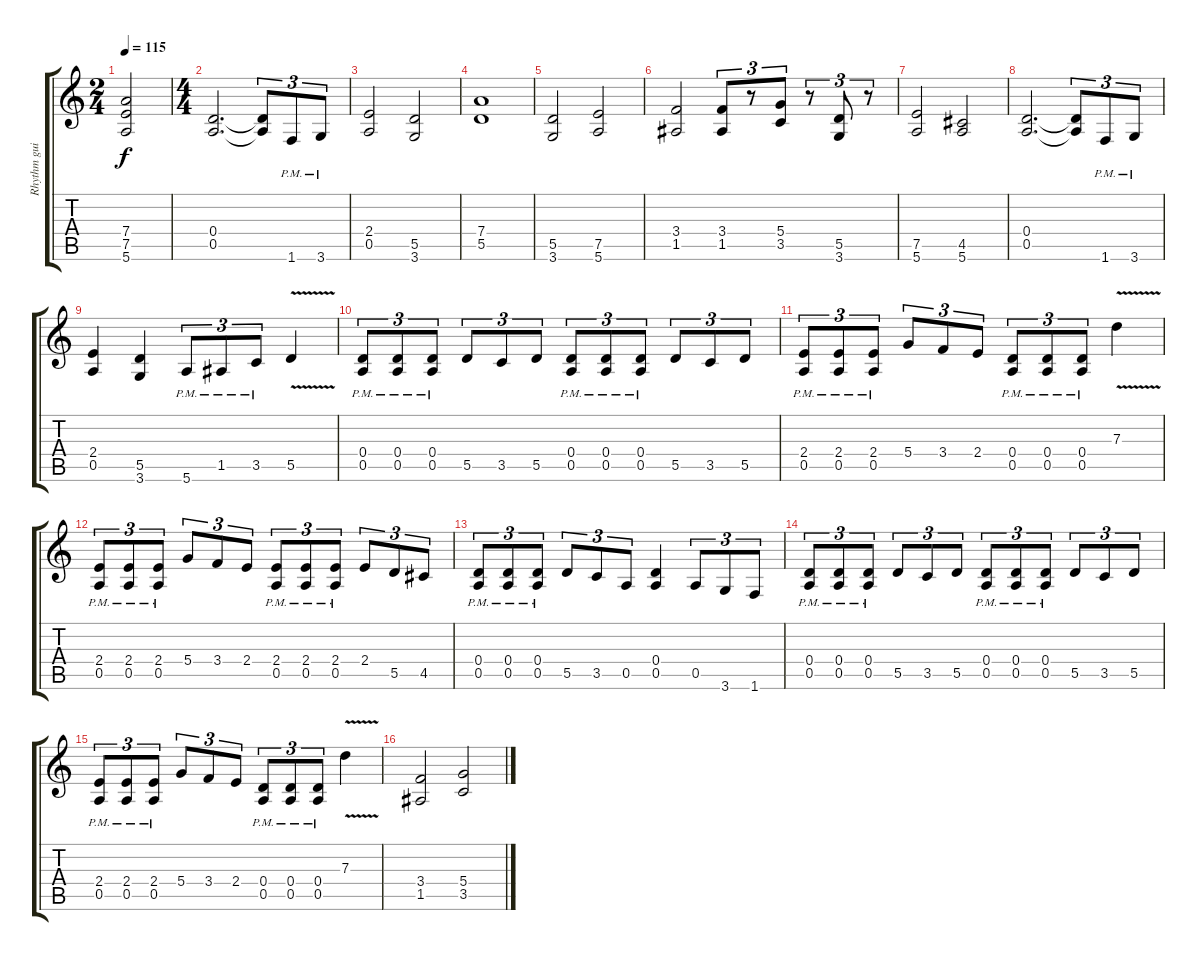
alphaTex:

\track ("Rhythm guitar 2" "Rhythm gui") {instrument distortionguitar}
\staff {score tabs}
\tuning (E4 B3 G3 D3 A2 E2) {hide}
\ts (2 4)
\tempo 115
\clef g2
\ks c
(7.4{t} 7.5{t} 5.6{t}).2{dy f} |
\ts (4 4)
(0.4 0.5).2{d} (0.4{t} 0.5{t}).8{tu (3 2)} 1.6{pm}.8{tu (3 2)} 3.6{pm}.8{tu (3 2)} |
(2.4 0.5).2 (5.5 3.6).2 |
(7.4 5.5).1 |
(5.5 3.6).2 (7.5 5.6).2 |
(3.4 1.5).2 (3.4 1.5).8{tu (3 2)} r.8{tu (3 2)} (5.4 3.5).8{tu (3 2)} r.8{tu (3 2)} (5.5 3.6).8{tu (3 2)} r.8{tu (3 2)} |
(7.5 5.6).2 (4.5 5.6).2 |
(0.4 0.5).2{d} (0.4{t} 0.5{t}).8{tu (3 2)} 1.6{pm}.8{tu (3 2)} 3.6{pm}.8{tu (3 2)} |
(2.4 0.5).4 (5.5 3.6).4 5.6{pm}.8{tu (3 2)} 1.5{pm}.8{tu (3 2)} 3.5{pm}.8{tu (3 2)} 5.5{v}.4 |
(0.4{pm} 0.5{pm}).8{tu (3 2)} (0.4{pm} 0.5{pm}).8{tu (3 2)} (0.4{pm} 0.5{pm}).8{tu (3 2)} 5.5.8{tu (3 2)} 3.5.8{tu (3 2)} 5.5.8{tu (3 2)} (0.4{pm} 0.5{pm}).8{tu (3 2)} (0.4{pm} 0.5{pm}).8{tu (3 2)} (0.4{pm} 0.5{pm}).8{tu (3 2)} 5.5.8{tu (3 2)} 3.5.8{tu (3 2)} 5.5.8{tu (3 2)} |
(2.4{pm} 0.5{pm}).8{tu (3 2)} (2.4{pm} 0.5{pm}).8{tu (3 2)} (2.4{pm} 0.5{pm}).8{tu (3 2)} 5.4.8{tu (3 2)} 3.4.8{tu (3 2)} 2.4.8{tu (3 2)} (0.4{pm} 0.5{pm}).8{tu (3 2)} (0.4{pm} 0.5{pm}).8{tu (3 2)} (0.4{pm} 0.5{pm}).8{tu (3 2)} 7.3{v}.4 |
(2.4{pm} 0.5{pm}).8{tu (3 2)} (2.4{pm} 0.5{pm}).8{tu (3 2)} (2.4{pm} 0.5{pm}).8{tu (3 2)} 5.4.8{tu (3 2)} 3.4.8{tu (3 2)} 2.4.8{tu (3 2)} (2.4{pm} 0.5{pm}).8{tu (3 2)} (2.4{pm} 0.5{pm}).8{tu (3 2)} (2.4{pm} 0.5{pm}).8{tu (3 2)} 2.4.8{tu (3 2)} 5.5.8{tu (3 2)} 4.5.8{tu (3 2)} |
(0.4{pm} 0.5{pm}).8{tu (3 2)} (0.4{pm} 0.5{pm}).8{tu (3 2)} (0.4{pm} 0.5{pm}).8{tu (3 2)} 5.5.8{tu (3 2)} 3.5.8{tu (3 2)} 0.5.8{tu (3 2)} (0.4 0.5).4 0.5.8{tu (3 2)} 3.6.8{tu (3 2)} 1.6.8{tu (3 2)} |
(0.4{pm} 0.5{pm}).8{tu (3 2)} (0.4{pm} 0.5{pm}).8{tu (3 2)} (0.4{pm} 0.5{pm}).8{tu (3 2)} 5.5.8{tu (3 2)} 3.5.8{tu (3 2)} 5.5.8{tu (3 2)} (0.4{pm} 0.5{pm}).8{tu (3 2)} (0.4{pm} 0.5{pm}).8{tu (3 2)} (0.4{pm} 0.5{pm}).8{tu (3 2)} 5.5.8{tu (3 2)} 3.5.8{tu (3 2)} 5.5.8{tu (3 2)} |
(2.4{pm} 0.5{pm}).8{tu (3 2)} (2.4{pm} 0.5{pm}).8{tu (3 2)} (2.4{pm} 0.5{pm}).8{tu (3 2)} 5.4.8{tu (3 2)} 3.4.8{tu (3 2)} 2.4.8{tu (3 2)} (0.4{pm} 0.5{pm}).8{tu (3 2)} (0.4{pm} 0.5{pm}).8{tu (3 2)} (0.4{pm} 0.5{pm}).8{tu (3 2)} 7.3{v}.4 |
(3.4 1.5).2 (5.4 3.5).2
